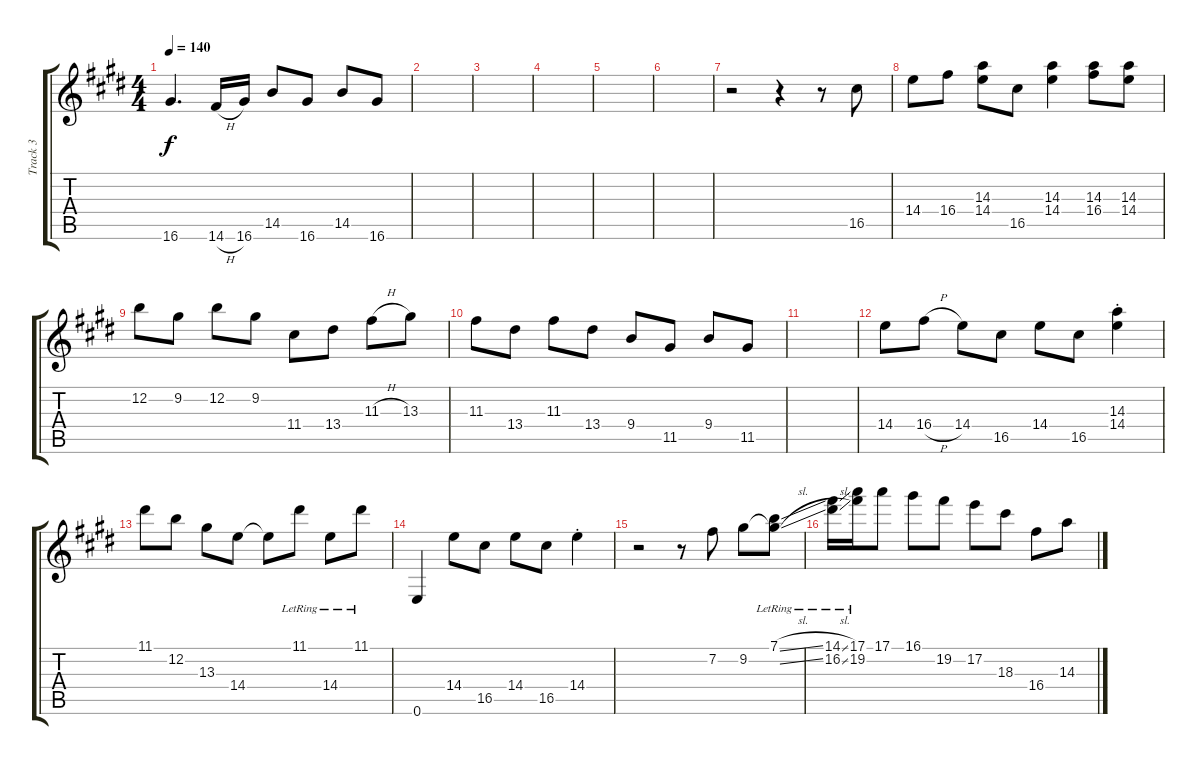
\track ("Track 3" "Track 3") {instrument electricguitarjazz}
\staff {score tabs}
\tuning (E4 B3 G3 D3 A2 E2) {hide}
\ts (4 4)
\tempo 140
\clef g2
\ks e
16.6.4{d dy f} 14.6{h}.16 16.6.16 14.5.8 16.6.8 14.5.8 16.6.8 |
|
|
|
|
|
r.2 r.4 r.8 16.5.8 |
14.4.8 16.4.8 (14.3 14.4).8 16.5.8 (14.3 14.4).4 (14.3 16.4).8 (14.3 14.4).8 |
12.2.8 9.2.8 12.2.8 9.2.8 11.4.8 13.4.8 11.3{h}.8 13.3.8 |
11.3.8 13.4.8 11.3.8 13.4.8 9.4.8 11.5.8 9.4.8 11.5.8 |
|
14.4.8 16.4{h}.8 14.4.8 16.5.8 14.4.8 16.5.8 (14.3{st} 14.4{st}).4 |
11.1.8 12.2.8 13.3.8 14.4.8 14.4{t}.8 11.1{lr}.8 14.4{lr}.8 11.1{lr}.8 |
0.6.4 14.4.8 16.5.8 14.4.8 16.5.8 14.4{st}.4 |
r.2 r.8 7.2.8 9.2.8 (7.1{sl lr} 9.2{sl t}).8 |
(14.1{sl lr} 16.2{sl lr}).16 (17.1{lr} 19.2{lr}).16 17.1.8 16.1.8 19.2.8 17.2.8 18.3.8 16.4.8 14.3.8
